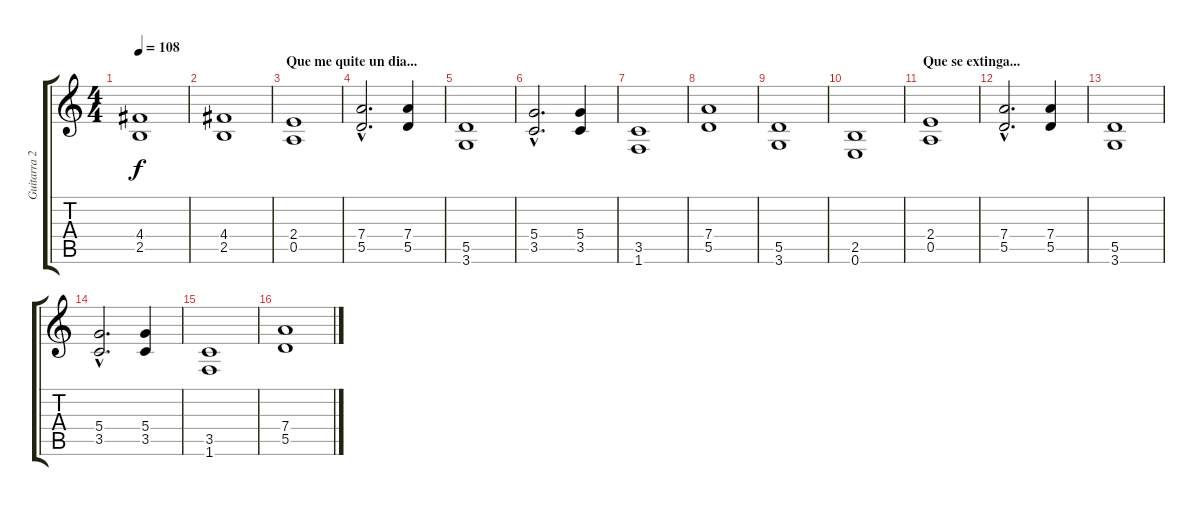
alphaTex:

\track ("Guitarra 2" "Guitarra 2") {instrument acousticguitarsteel}
\staff {score tabs}
\tuning (E4 B3 G3 D3 A2 E2) {hide}
\ts (4 4)
\tempo 108
\clef g2
\ks c
(4.4 2.5).1{dy f} |
(4.4 2.5).1 |
\section ("" "Que me quite un dia...")
(2.4 0.5).1{instrument overdrivenguitar} |
(7.4{hac} 5.5{hac}).2{d} (7.4 5.5).4 |
(5.5 3.6).1 |
(5.4{hac} 3.5{hac}).2{d} (5.4 3.5).4 |
(3.5 1.6).1 |
(7.4 5.5).1 |
(5.5 3.6).1 |
(2.5 0.6).1 |
\section ("" "Que se extinga...")
(2.4 0.5).1{instrument overdrivenguitar} |
(7.4{hac} 5.5{hac}).2{d} (7.4 5.5).4 |
(5.5 3.6).1 |
(5.4{hac} 3.5{hac}).2{d} (5.4 3.5).4 |
(3.5 1.6).1 |
(7.4 5.5).1
